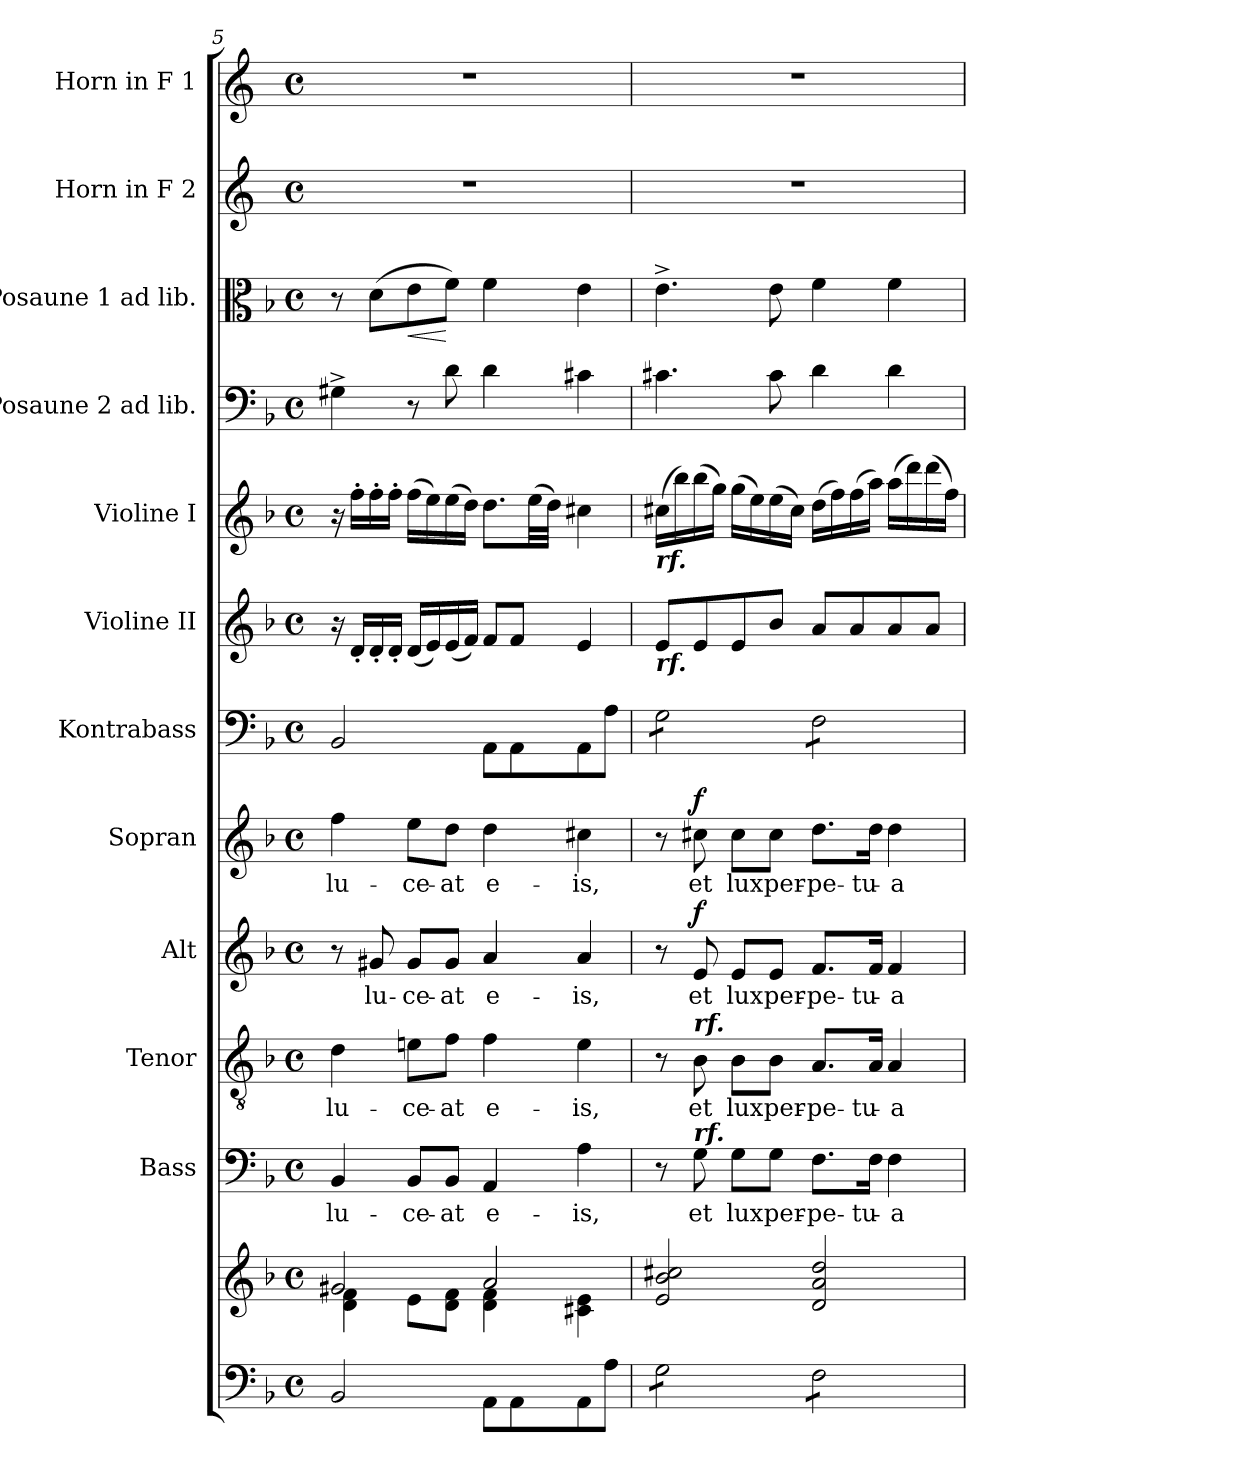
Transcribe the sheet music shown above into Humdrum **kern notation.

**kern	**kern	**dynam	**kern	**text	**dynam	**kern	**text	**dynam	**kern	**text	**dynam	**kern	**text	**dynam	**kern	**dynam	**kern	**dynam	**kern	**dynam	**kern	**dynam	**kern	**dynam	**kern	**kern
*part12	*part12	*part12	*part11	*part11	*part11	*part10	*part10	*part10	*part9	*part9	*part9	*part8	*part8	*part8	*part7	*part7	*part6	*part6	*part5	*part5	*part4	*part4	*part3	*part3	*part2	*part1
*staff13	*staff12	*staff12/13	*staff11	*staff11	*staff11	*staff10	*staff10	*staff10	*staff9	*staff9	*staff9	*staff8	*staff8	*staff8	*staff7	*staff7	*staff6	*staff6	*staff5	*staff5	*staff4	*staff4	*staff3	*staff3	*staff2	*staff1
*	*	*	*I"Bass	*	*	*I"Tenor	*	*	*I"Alt	*	*	*I"Sopran	*	*	*I"Kontrabass	*	*I"Violine II	*	*I"Violine I	*	*I"Posaune 2 ad lib.	*	*I"Posaune 1 ad lib.	*	*I"Horn in F 2	*I"Horn in F 1
*	*	*	*I'B.	*	*	*I'T.	*	*	*I'A.	*	*	*I'S.	*	*	*I'Kb.	*	*I'Vl. II	*	*I'Vl. I	*	*I'Pos. 2	*	*I'Pos. 1	*	*I'Hrn. F 2	*I'Hrn. F 1
*clefF4	*clefG2	*	*clefF4	*	*	*clefGv2	*	*	*clefG2	*	*	*clefG2	*	*	*clefF4	*	*clefG2	*	*clefG2	*	*clefF4	*	*clefC3	*	*clefG2	*clefG2
*	*	*	*	*	*	*	*	*	*	*	*	*	*	*	*ITrd7c12	*	*	*	*	*	*	*	*	*	*ITrd4c7	*ITrd4c7
*k[b-]	*k[b-]	*	*k[b-]	*	*	*k[b-]	*	*	*k[b-]	*	*	*k[b-]	*	*	*k[b-]	*	*k[b-]	*	*k[b-]	*	*k[b-]	*	*k[b-]	*	*k[b-]	*k[b-]
*F:	*F:	*	*F:	*	*	*F:	*	*	*F:	*	*	*F:	*	*	*F:	*	*F:	*	*F:	*	*F:	*	*F:	*	*F:	*F:
*M4/4	*M4/4	*	*M4/4	*	*	*M4/4	*	*	*M4/4	*	*	*M4/4	*	*	*M4/4	*	*M4/4	*	*M4/4	*	*M4/4	*	*M4/4	*	*M4/4	*M4/4
*met(c)	*met(c)	*	*met(c)	*	*	*met(c)	*	*	*met(c)	*	*	*met(c)	*	*	*met(c)	*	*met(c)	*	*met(c)	*	*met(c)	*	*met(c)	*	*met(c)	*met(c)
=5	=5	=5	=5	=5	=5	=5	=5	=5	=5	=5	=5	=5	=5	=5	=5	=5	=5	=5	=5	=5	=5	=5	=5	=5	=5	=5
*	*^	*	*	*	*	*	*	*	*	*	*	*	*	*	*	*	*	*	*	*	*	*	*	*	*	*
!	!	!	!LO:DY:a=2	!	!LO:LY:b	!LO:DY:a	!	!LO:LY:b	!LO:DY:a	!	!	!	!	!LO:LY:b	!LO:DY:a	!	!LO:DY:b	!	!	!	!	!	!	!	!	!	!
2BB-/	2g#X/	4d\ 4f\	pf	4BB-/	lu-	pf	4d\	lu-	pf	8r	.	.	4ff\	lu-	pf	2BBB-/	pf	16r	.	16r	.	4G#X^>\	.	8r	.	1r	1r
!	!	!	!	!	!	!	!	!	!	!	!	!	!	!	!	!	!	!	!LO:DY:b	!	!LO:DY:b	!	!	!	!	!	!
.	.	.	.	.	.	.	.	.	.	.	.	.	.	.	.	.	.	16d'</LL	pf	16ff'>\LL	pf	.	.	.	.	.	.
!	!	!	!	!	!	!	!	!	!	!	!LO:LY:b	!LO:DY:a	!	!	!	!	!	!	!	!	!	!	!	!	!	!	!
.	.	.	.	.	.	.	.	.	.	8g#X/	lu-	pf	.	.	.	.	.	16d'</	.	16ff'>\	.	.	.	(>8d\L	.	.	.
.	.	.	.	.	.	.	.	.	.	.	.	.	.	.	.	.	.	16d'</JJ	.	16ff'>\JJ	.	.	.	.	.	.	.
!	!	!	!	!	!LO:LY:b	!	!	!LO:LY:b	!	!	!LO:LY:b	!	!	!LO:LY:b	!	!	!	!	!	!	!	!	!	!	!LO:HP:b	!	!
.	.	8e\L	.	8BB-/L	-ce-	.	8en\L	-ce-	.	8g#/L	-ce-	.	8ee\L	-ce-	.	.	.	(<16d/LL	.	(>16ff\LL	.	8r	.	8e\	<	.	.
.	.	.	.	.	.	.	.	.	.	.	.	.	.	.	.	.	.	16e/)	.	16ee\)	.	.	.	.	.	.	.
!	!	!	!	!	!LO:LY:b	!	!	!LO:LY:b	!	!	!LO:LY:b	!	!	!LO:LY:b	!	!	!	!	!	!	!	!	!LO:DY:b	!	!	!	!
.	.	8d\ 8f\J	.	8BB-/J	-at	.	8f\J	-at	.	8g#/J	-at	.	8dd\J	-at	.	.	.	(<16e/	.	(>16ee\	.	8d\	pf	8f\J)	[	.	.
.	.	.	.	.	.	.	.	.	.	.	.	.	.	.	.	.	.	16f/JJ)	.	16dd\JJ)	.	.	.	.	.	.	.
!	!	!	!	!	!LO:LY:b	!	!	!LO:LY:b	!	!	!LO:LY:b	!	!	!LO:LY:b	!	!	!	!	!	!	!	!	!	!	!LO:DY:b	!	!
8AA\L	2a/	4d\ 4f\	.	4AA/	e-	.	4f\	e-	.	4a/	e-	.	4dd\	e-	.	8AAA\L	.	8f/L	.	8.dd\L	.	4d\	.	4f\	pf	.	.
8AA\	.	.	.	.	.	.	.	.	.	.	.	.	.	.	.	8AAA\	.	8f/J	.	.	.	.	.	.	.	.	.
.	.	.	.	.	.	.	.	.	.	.	.	.	.	.	.	.	.	.	.	(>32ee\LL	.	.	.	.	.	.	.
.	.	.	.	.	.	.	.	.	.	.	.	.	.	.	.	.	.	.	.	32dd\JJJ)	.	.	.	.	.	.	.
!	!	!	!	!	!LO:LY:b	!	!	!LO:LY:b	!	!	!LO:LY:b	!	!	!LO:LY:b	!	!	!	!	!	!	!	!	!	!	!	!	!
8AA\	.	4c#X\ 4e\	.	4A\	-is,	.	4e\	-is,	.	4a/	-is,	.	4cc#X\	-is,	.	8AAA\	.	4e/	.	4cc#X\	.	4c#X\	.	4e\	.	.	.
8A\J	.	.	.	.	.	.	.	.	.	.	.	.	.	.	.	8AA\J	.	.	.	.	.	.	.	.	.	.	.
*	*v	*v	*	*	*	*	*	*	*	*	*	*	*	*	*	*	*	*	*	*	*	*	*	*	*	*	*
=6	=6	=6	=6	=6	=6	=6	=6	=6	=6	=6	=6	=6	=6	=6	=6	=6	=6	=6	=6	=6	=6	=6	=6	=6	=6	=6
!	!	!	!	!	!	!	!	!	!	!	!	!	!	!	!	!	!	!	!LO:TX:b:Bi:t=rf.	!	!	!	!	!	!	!
!	!	!	!	!	!	!	!	!	!	!	!	!	!	!	!	!	!LO:TX:b:Bi:t=rf.	!	!	!	!	!	!	!	!	!
!	!	!	!	!	!	!	!	!	!	!	!	!	!	!	!LO:TX:b:Bi:t=rf.	!	!	!	!	!	!	!	!	!	!	!
!	!	!	!	!	!	!	!	!	!	!	!	!	!	!	!LO:TX:a:t=. . . .	!	!	!	!	!	!	!	!	!	!	!
!LO:TX:a:Bi:t=rf.	!	!	!	!	!	!	!	!	!	!	!	!	!	!	!	!	!	!	!	!	!	!	!	!	!	!
!LO:TX:a:t=. . . .	!	!	!	!	!	!	!	!	!	!	!	!	!	!	!	!	!	!	!	!	!	!	!	!	!	!
*tremolo	*	*	*	*	*	*	*	*	*	*	*	*	*	*	*	*	*	*	*	*	*	*	*	*	*	*
*	*	*	*	*	*	*	*	*	*	*	*	*	*	*	*tremolo	*	*	*	*	*	*	*	*	*	*	*
8G\L	2e/ 2b-/ 2cc#X/	.	8r	.	.	8r	.	.	8r	.	.	8r	.	.	8GG\L	.	8e/L	.	(>16cc#X\LL	.	4.c#X\	.	4.e^>\	.	1r	1r
.	.	.	.	.	.	.	.	.	.	.	.	.	.	.	.	.	.	.	16bb-\)	.	.	.	.	.	.	.
!	!	!	!	!	!	!LO:TX:a:Bi:t=rf.	!	!	!	!	!	!	!	!	!	!	!	!	!	!	!	!	!	!	!	!
!	!	!	!LO:TX:a:Bi:t=rf.	!	!	!	!	!	!	!	!	!	!	!	!	!	!	!	!	!	!	!	!	!	!	!
!	!	!	!	!LO:LY:b	!	!	!LO:LY:b	!	!	!LO:LY:b	!LO:DY:a	!	!LO:LY:b	!LO:DY:a	!	!	!	!	!	!	!	!	!	!	!	!
8G\	.	.	8G\	et	.	8B-\	et	.	8e/	et	f	8cc#X\	et	f	8GG\	.	8e/	.	(>16bb-\	.	.	.	.	.	.	.
.	.	.	.	.	.	.	.	.	.	.	.	.	.	.	.	.	.	.	16gg\JJ)	.	.	.	.	.	.	.
!	!	!	!	!LO:LY:b	!	!	!LO:LY:b	!	!	!LO:LY:b	!	!	!LO:LY:b	!	!	!	!	!	!	!	!	!	!	!	!	!
8G\	.	.	8G\L	lux	.	8B-\L	lux	.	8e/L	lux	.	8cc#\L	lux	.	8GG\	.	8e/	.	(>16gg\LL	.	.	.	.	.	.	.
.	.	.	.	.	.	.	.	.	.	.	.	.	.	.	.	.	.	.	16ee\)	.	.	.	.	.	.	.
!	!	!	!	!LO:LY:b	!	!	!LO:LY:b	!	!	!LO:LY:b	!	!	!LO:LY:b	!	!	!	!	!	!	!	!	!	!	!	!	!
8G\J	.	.	8G\J	per-	.	8B-\J	per-	.	8e/J	per-	.	8cc#\J	per-	.	8GG\J	.	8b-/J	.	(>16ee\	.	8c#\	.	8e\	.	.	.
.	.	.	.	.	.	.	.	.	.	.	.	.	.	.	.	.	.	.	16cc#\JJ)	.	.	.	.	.	.	.
!	!	!	!	!LO:LY:b	!	!	!LO:LY:b	!	!	!LO:LY:b	!	!	!LO:LY:b	!	!	!	!	!	!	!	!	!	!	!	!	!
8F\L	2d/ 2a/ 2dd/	.	8.F\L	-pe-	.	8.A/L	-pe-	.	8.f/L	-pe-	.	8.dd\L	-pe-	.	8FF\L	.	8a/L	.	(>16dd\LL	.	4d\	.	4f\	.	.	.
.	.	.	.	.	.	.	.	.	.	.	.	.	.	.	.	.	.	.	16ff\)	.	.	.	.	.	.	.
8F\	.	.	.	.	.	.	.	.	.	.	.	.	.	.	8FF\	.	8a/	.	(>16ff\	.	.	.	.	.	.	.
!	!	!	!	!LO:LY:b	!	!	!LO:LY:b	!	!	!LO:LY:b	!	!	!LO:LY:b	!	!	!	!	!	!	!	!	!	!	!	!	!
.	.	.	16F\Jk	-tu-	.	16A/Jk	-tu-	.	16f/Jk	-tu-	.	16dd\Jk	-tu-	.	.	.	.	.	16aa\JJ)	.	.	.	.	.	.	.
!	!	!	!	!LO:LY:b	!	!	!LO:LY:b	!	!	!LO:LY:b	!	!	!LO:LY:b	!	!	!	!	!	!	!	!	!	!	!	!	!
8F\	.	.	4F\	-a	.	4A/	-a	.	4f/	-a	.	4dd\	-a	.	8FF\	.	8a/	.	(>16aa\LL	.	4d\	.	4f\	.	.	.
.	.	.	.	.	.	.	.	.	.	.	.	.	.	.	.	.	.	.	16ddd\)	.	.	.	.	.	.	.
8F\J	.	.	.	.	.	.	.	.	.	.	.	.	.	.	8FF\J	.	8a/J	.	(>16ddd\	.	.	.	.	.	.	.
*	*	*	*	*	*	*	*	*	*	*	*	*	*	*	*Xtremolo	*	*	*	*	*	*	*	*	*	*	*
*Xtremolo	*	*	*	*	*	*	*	*	*	*	*	*	*	*	*	*	*	*	*	*	*	*	*	*	*	*
.	.	.	.	.	.	.	.	.	.	.	.	.	.	.	.	.	.	.	16ff\JJ)	.	.	.	.	.	.	.
=	=	=	=	=	=	=	=	=	=	=	=	=	=	=	=	=	=	=	=	=	=	=	=	=	=	=
*-	*-	*-	*-	*-	*-	*-	*-	*-	*-	*-	*-	*-	*-	*-	*-	*-	*-	*-	*-	*-	*-	*-	*-	*-	*-	*-
